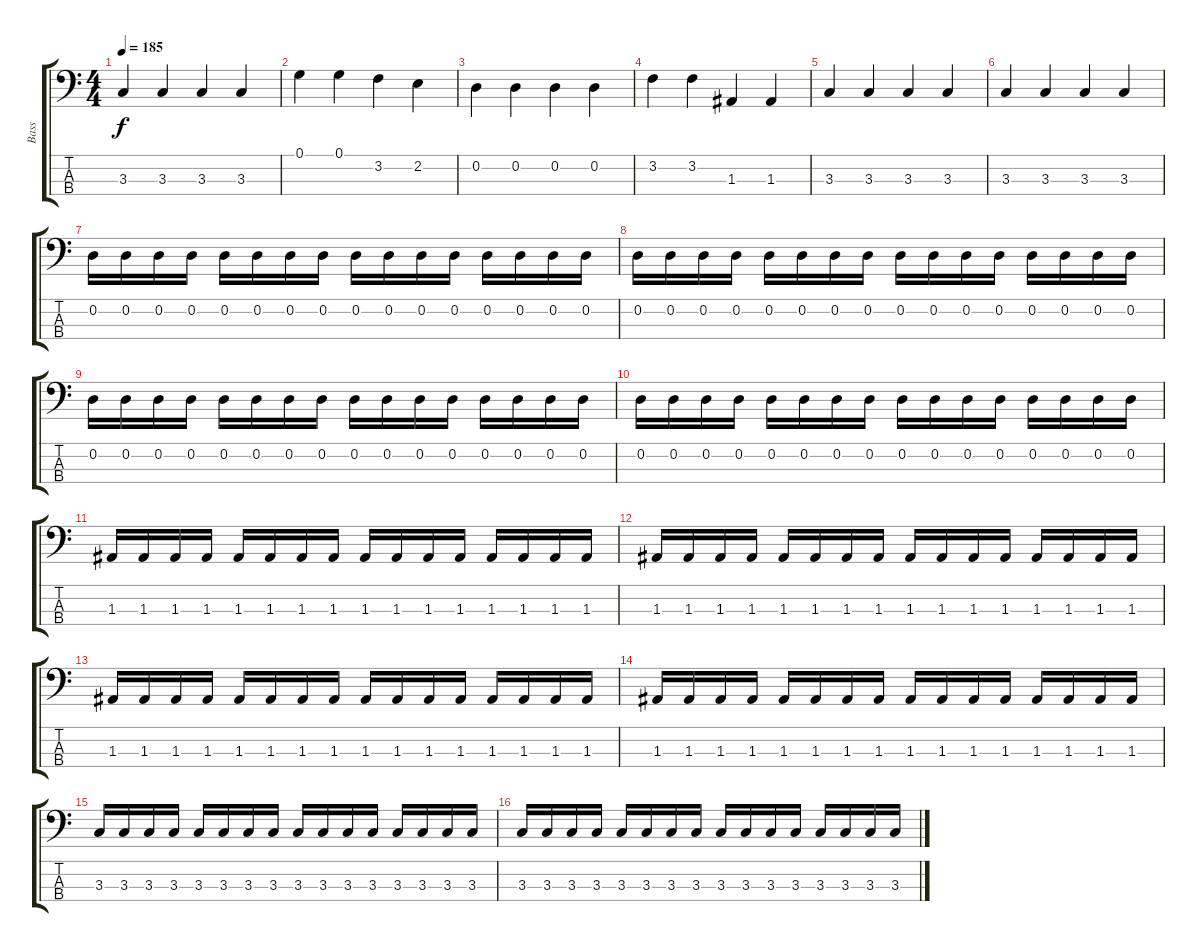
\track ("Bass" "Bass") {instrument electricbasspick}
\staff {score tabs}
\tuning (G2 D2 A1 E1) {hide}
\ts (4 4)
\tempo 185
\clef f4
\ks c
3.3.4{dy f} 3.3.4 3.3.4 3.3.4 |
0.1.4 0.1.4 3.2.4 2.2.4 |
0.2.4 0.2.4 0.2.4 0.2.4 |
3.2.4 3.2.4 1.3.4 1.3.4 |
3.3.4 3.3.4 3.3.4 3.3.4 |
3.3.4 3.3.4 3.3.4 3.3.4 |
0.2.16 0.2.16 0.2.16 0.2.16 0.2.16 0.2.16 0.2.16 0.2.16 0.2.16 0.2.16 0.2.16 0.2.16 0.2.16 0.2.16 0.2.16 0.2.16 |
0.2.16 0.2.16 0.2.16 0.2.16 0.2.16 0.2.16 0.2.16 0.2.16 0.2.16 0.2.16 0.2.16 0.2.16 0.2.16 0.2.16 0.2.16 0.2.16 |
0.2.16 0.2.16 0.2.16 0.2.16 0.2.16 0.2.16 0.2.16 0.2.16 0.2.16 0.2.16 0.2.16 0.2.16 0.2.16 0.2.16 0.2.16 0.2.16 |
0.2.16 0.2.16 0.2.16 0.2.16 0.2.16 0.2.16 0.2.16 0.2.16 0.2.16 0.2.16 0.2.16 0.2.16 0.2.16 0.2.16 0.2.16 0.2.16 |
1.3.16 1.3.16 1.3.16 1.3.16 1.3.16 1.3.16 1.3.16 1.3.16 1.3.16 1.3.16 1.3.16 1.3.16 1.3.16 1.3.16 1.3.16 1.3.16 |
1.3.16 1.3.16 1.3.16 1.3.16 1.3.16 1.3.16 1.3.16 1.3.16 1.3.16 1.3.16 1.3.16 1.3.16 1.3.16 1.3.16 1.3.16 1.3.16 |
1.3.16 1.3.16 1.3.16 1.3.16 1.3.16 1.3.16 1.3.16 1.3.16 1.3.16 1.3.16 1.3.16 1.3.16 1.3.16 1.3.16 1.3.16 1.3.16 |
1.3.16 1.3.16 1.3.16 1.3.16 1.3.16 1.3.16 1.3.16 1.3.16 1.3.16 1.3.16 1.3.16 1.3.16 1.3.16 1.3.16 1.3.16 1.3.16 |
3.3.16 3.3.16 3.3.16 3.3.16 3.3.16 3.3.16 3.3.16 3.3.16 3.3.16 3.3.16 3.3.16 3.3.16 3.3.16 3.3.16 3.3.16 3.3.16 |
3.3.16 3.3.16 3.3.16 3.3.16 3.3.16 3.3.16 3.3.16 3.3.16 3.3.16 3.3.16 3.3.16 3.3.16 3.3.16 3.3.16 3.3.16 3.3.16
